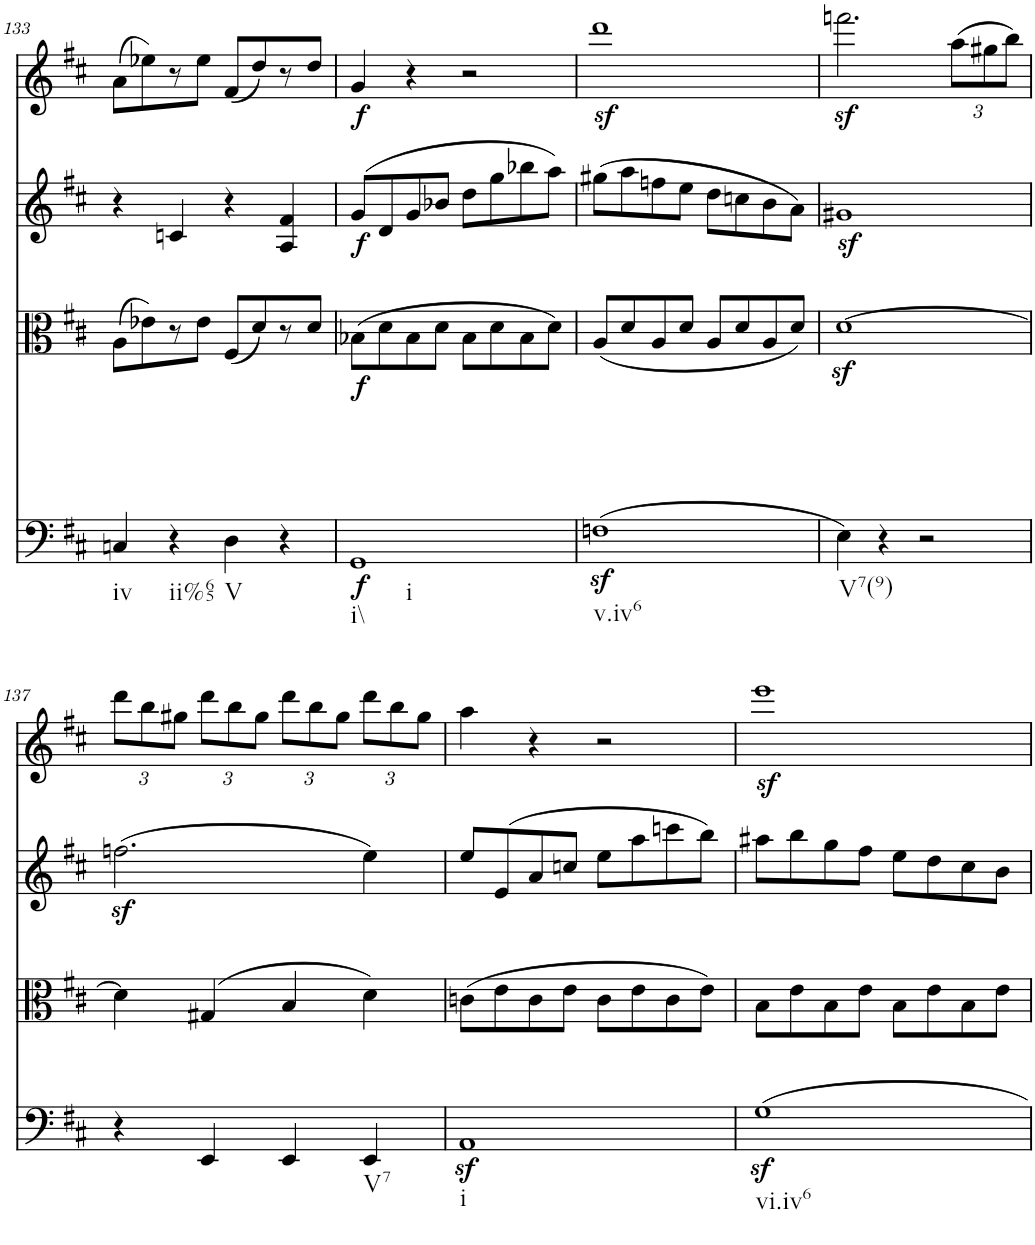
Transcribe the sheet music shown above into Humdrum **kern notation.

**kern	**dynam	**kern	**kern	**dynam	**kern	**dynam
*part4	*part4	*part3	*part2	*part2	*part1	*part1
*staff4	*staff4	*staff3	*staff2	*staff2	*staff1	*staff1
*I"Violoncello	*	*I"Viola	*I"Violin II	*	*I"Violin I	*
!!LO:PB:g=z
*clefF4	*	*clefC3	*clefG2	*	*clefG2	*
*k[f#c#]	*	*k[f#c#]	*k[f#c#]	*	*k[f#c#]	*
*M2/2	*	*M2/2	*M2/2	*	*M2/2	*
=133	=133	=133	=133	=133	=133	=133
!LO:TX:b:t=iv	!	!	!	!	!	!
4Cn/	.	(8A\L	4r	.	(8a\L	.
.	.	8e-X\)	.	.	8ee-X\)	.
!LO:TX:b:t=ii%65	!	!	!	!	!	!
4r	.	8r	4cn/	.	8r	.
.	.	8e-\J	.	.	8ee-\J	.
!LO:TX:b:t=V	!	!	!	!	!	!
4D\	.	(8F#/L	4r	.	(8f#/L	.
.	.	8d/)	.	.	8dd/)	.
4r	.	8r	4A/ 4f#/	.	8r	.
.	.	8d/J	.	.	8dd/J	.
=134	=134	=134	=134	=134	=134	=134
!LO:TX:b:t=i\\	!	!	!	!	!	!
!LO:TX:b:t=i	!	!	!	!	!	!
!	!LO:DY:a	!	!	!	!	!
!	!LO:DY:n=1:b	!	!	!LO:DY:b	!	!LO:DY:b
1GG	f f	(8B-X\L	(8g/L	f	4g/	f
.	.	8d\	8d/	.	.	.
.	.	8B-\	8g/	.	4r	.
.	.	8d\J	8b-X/J	.	.	.
.	.	8B-\L	8dd\L	.	2r	.
.	.	8d\	8gg\	.	.	.
.	.	8B-\	8bb-X\	.	.	.
.	.	8d\J)	8aa\J)	.	.	.
=135	=135	=135	=135	=135	=135	=135
!LO:TX:b:t=v.iv6	!	!	!	!	!	!
(1Fnz<	.	(8A/L	(8gg#X\L	.	1dddz<	.
.	.	8d/	8aa\	.	.	.
.	.	8A/	8ffn\	.	.	.
.	.	8d/J	8ee\J	.	.	.
.	.	8A/L	8dd\L	.	.	.
.	.	8d/	8ccn\	.	.	.
.	.	8A/	8b\	.	.	.
.	.	8d/J)	8a\J)	.	.	.
=136	=136	=136	=136	=136	=136	=136
!LO:TX:b:t=V7(9)	!	!	!	!	!	!
4E\)	.	[1dz<	1g#Xz<	.	2.fffnz<\	.
4r	.	.	.	.	.	.
2r	.	.	.	.	.	.
*	*	*	*	*	*Xbrackettup	*
.	.	.	.	.	(12aa\L	.
.	.	.	.	.	12gg#X\	.
.	.	.	.	.	12bb\J)	.
!!LO:LB:g=z
=137	=137	=137	=137	=137	=137	=137
4r	.	4d\]	(2.ffnz<\	.	12ddd\L	.
.	.	.	.	.	12bb\	.
.	.	.	.	.	12gg#X\J	.
4EE/	.	(4G#X/	.	.	12ddd\L	.
.	.	.	.	.	12bb\	.
.	.	.	.	.	12gg#\J	.
4EE/	.	4B/	.	.	12ddd\L	.
.	.	.	.	.	12bb\	.
.	.	.	.	.	12gg#\J	.
!LO:TX:b:t=V7	!	!	!	!	!	!
4EE/	.	4d\)	4ee\)	.	12ddd\L	.
.	.	.	.	.	12bb\	.
.	.	.	.	.	12gg#\J	.
=138	=138	=138	=138	=138	=138	=138
!LO:TX:b:t=i	!	!	!	!	!	!
1AAz<	.	(8cn\L	8ee/L	.	4aa\	.
.	.	8e\	(8e/	.	.	.
.	.	8c\	8a/	.	4r	.
.	.	8e\J	8ccn/J	.	.	.
.	.	8c\L	8ee\L	.	2r	.
.	.	8e\	8aa\	.	.	.
.	.	8c\	8cccn\	.	.	.
.	.	8e\J)	8bb\J)	.	.	.
=139	=139	=139	=139	=139	=139	=139
!LO:TX:b:t=vi.iv6	!	!	!	!	!	!
1Gz<	.	8B\L	8aa#X\L	.	1eeez<	.
.	.	8e\	8bb\	.	.	.
.	.	8B\	8gg\	.	.	.
.	.	8e\J	8ff#\J	.	.	.
.	.	8B\L	8ee\L	.	.	.
.	.	8e\	8dd\	.	.	.
.	.	8B\	8cc#\	.	.	.
.	.	8e\J	8b\J	.	.	.
=	=	=	=	=	=	=
*-	*-	*-	*-	*-	*-	*-
